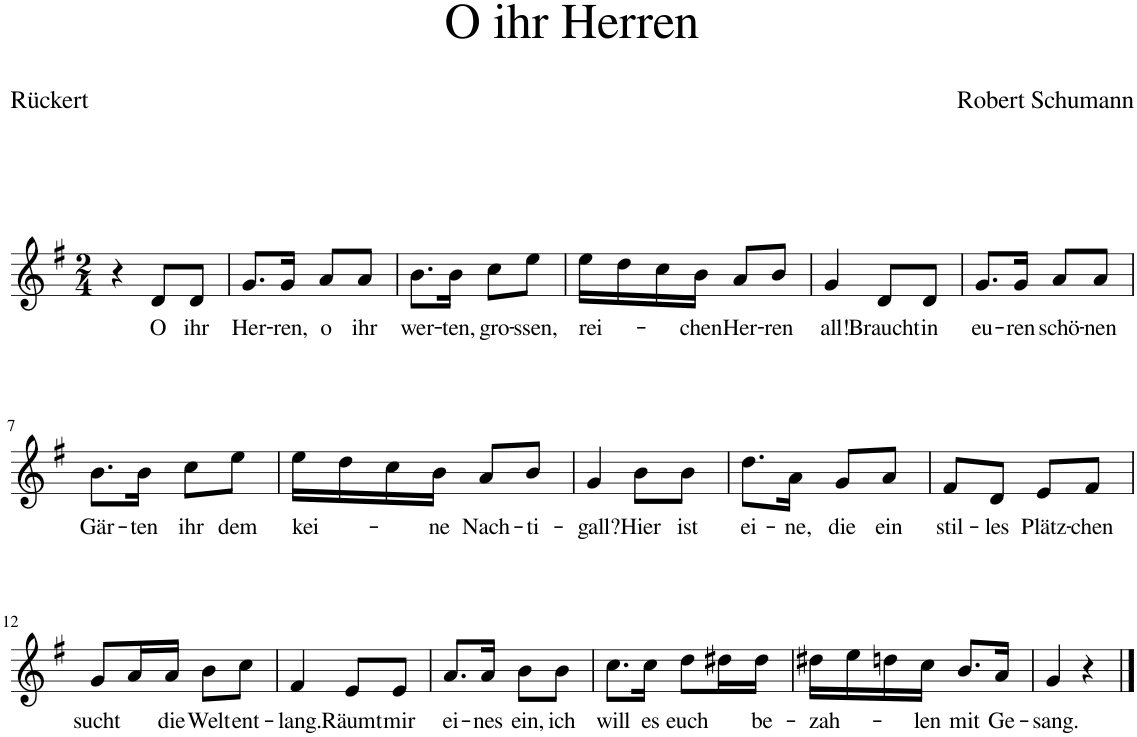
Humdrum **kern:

**kern	**text
*part1	*part1
*staff1	*staff1
*I"Piano	*
*I'Pno	*
*clefG2	*
*k[f#]	*
*M2/4	*
=1	=1
4r	.
!	!LO:LY:b
8d/L	O
!	!LO:LY:b
8d/J	ihr
=2	=2
!	!LO:LY:b
8.g/L	Her-
!	!LO:LY:b
16g/Jk	-ren,
!	!LO:LY:b
8a/L	o
!	!LO:LY:b
8a/J	ihr
=3	=3
!	!LO:LY:b
8.b\L	wer-
!	!LO:LY:b
16b\Jk	-ten,
!	!LO:LY:b
8cc\L	gro-
!	!LO:LY:b
8ee\J	-ssen,
=4	=4
!	!LO:LY:b
16ee\LL	rei-
16dd\	.
16cc\	.
!	!LO:LY:b
16b\JJ	-chen
!	!LO:LY:b
8a/L	Her-
!	!LO:LY:b
8b/J	-ren
=5	=5
!	!LO:LY:b
4g/	all!
!	!LO:LY:b
8d/L	Braucht
!	!LO:LY:b
8d/J	in
=6	=6
!	!LO:LY:b
8.g/L	eu-
!	!LO:LY:b
16g/Jk	-ren
!	!LO:LY:b
8a/L	schö-
!	!LO:LY:b
8a/J	-nen
!!LO:LB:g=z
=7	=7
!	!LO:LY:b
8.b\L	Gär-
!	!LO:LY:b
16b\Jk	-ten
!	!LO:LY:b
8cc\L	ihr
!	!LO:LY:b
8ee\J	dem
=8	=8
!	!LO:LY:b
16ee\LL	kei-
16dd\	.
16cc\	.
!	!LO:LY:b
16b\JJ	-ne
!	!LO:LY:b
8a/L	Nach-
!	!LO:LY:b
8b/J	-ti-
=9	=9
!	!LO:LY:b
4g/	-gall?
!	!LO:LY:b
8b\L	Hier
!	!LO:LY:b
8b\J	ist
=10	=10
!	!LO:LY:b
8.dd\L	ei-
!	!LO:LY:b
16a\Jk	-ne,
!	!LO:LY:b
8g/L	-die
!	!LO:LY:b
8a/J	ein
=11	=11
!	!LO:LY:b
8f#/L	stil-
!	!LO:LY:b
8d/J	-les
!	!LO:LY:b
8e/L	Plätz-
!	!LO:LY:b
8f#/J	-chen
!!LO:LB:g=z
=12	=12
!	!LO:LY:b
8g/L	sucht
16a/L	.
!	!LO:LY:b
16a/JJ	die
!	!LO:LY:b
8b\L	Welt
!	!LO:LY:b
8cc\J	ent-
=13	=13
!	!LO:LY:b
4f#/	-lang.
!	!LO:LY:b
8e/L	Räumt
!	!LO:LY:b
8e/J	mir
=14	=14
!	!LO:LY:b
8.a/L	ei-
!	!LO:LY:b
16a/Jk	-nes
!	!LO:LY:b
8b\L	ein,
!	!LO:LY:b
8b\J	ich
=15	=15
!	!LO:LY:b
8.cc\L	will
!	!LO:LY:b
16cc\Jk	es
!	!LO:LY:b
8dd\L	euch
16dd#X\L	.
!	!LO:LY:b
16dd#\JJ	be-
=16	=16
!	!LO:LY:b
16dd#X\LL	-zah-
16ee\	.
16ddn\	.
!	!LO:LY:b
16cc\JJ	-len
!	!LO:LY:b
8.b/L	mit
!	!LO:LY:b
16a/Jk	Ge-
=17	=17
!	!LO:LY:b
4g/	-sang.
4r	.
==	==
*-	*-
